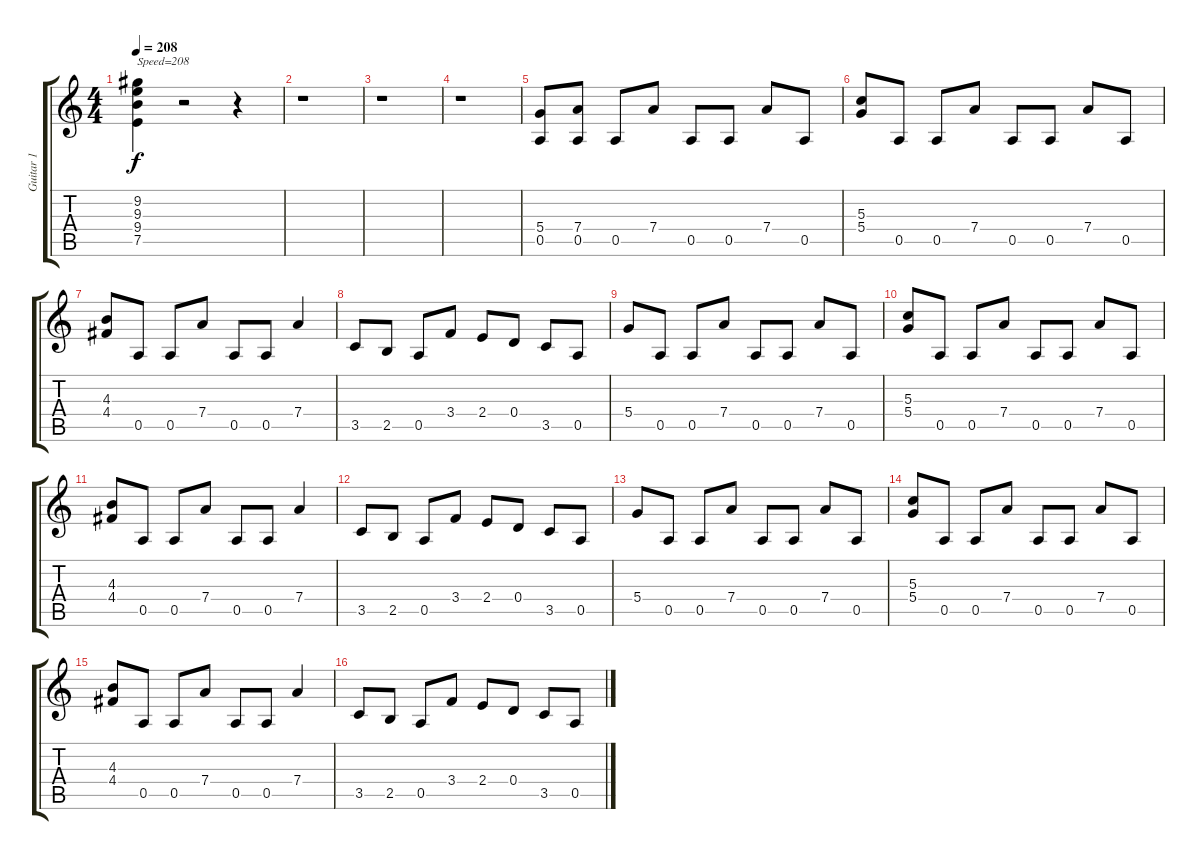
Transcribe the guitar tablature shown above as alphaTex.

\track ("Guitar 1" "Guitar 1") {instrument overdrivenguitar}
\staff {score tabs}
\tuning (E4 B3 G3 D3 A2 E2) {hide}
\ts (4 4)
\tempo 208
\clef g2
\ks c
(9.2 9.3 9.4 7.5).4{txt "Speed=208" dy f} r.2 r.4 |
r.1 |
r.1 |
r.1 |
(5.4 0.5).8 (7.4 0.5).8 0.5.8 7.4.8 0.5.8 0.5.8 7.4.8 0.5.8 |
(5.3 5.4).8 0.5.8 0.5.8 7.4.8 0.5.8 0.5.8 7.4.8 0.5.8 |
(4.3 4.4).8 0.5.8 0.5.8 7.4.8 0.5.8 0.5.8 7.4.4 |
3.5.8 2.5.8 0.5.8 3.4.8 2.4.8 0.4.8 3.5.8 0.5.8 |
5.4.8 0.5.8 0.5.8 7.4.8 0.5.8 0.5.8 7.4.8 0.5.8 |
(5.3 5.4).8 0.5.8 0.5.8 7.4.8 0.5.8 0.5.8 7.4.8 0.5.8 |
(4.3 4.4).8 0.5.8 0.5.8 7.4.8 0.5.8 0.5.8 7.4.4 |
3.5.8 2.5.8 0.5.8 3.4.8 2.4.8 0.4.8 3.5.8 0.5.8 |
5.4.8 0.5.8 0.5.8 7.4.8 0.5.8 0.5.8 7.4.8 0.5.8 |
(5.3 5.4).8 0.5.8 0.5.8 7.4.8 0.5.8 0.5.8 7.4.8 0.5.8 |
(4.3 4.4).8 0.5.8 0.5.8 7.4.8 0.5.8 0.5.8 7.4.4 |
3.5.8 2.5.8 0.5.8 3.4.8 2.4.8 0.4.8 3.5.8 0.5.8
